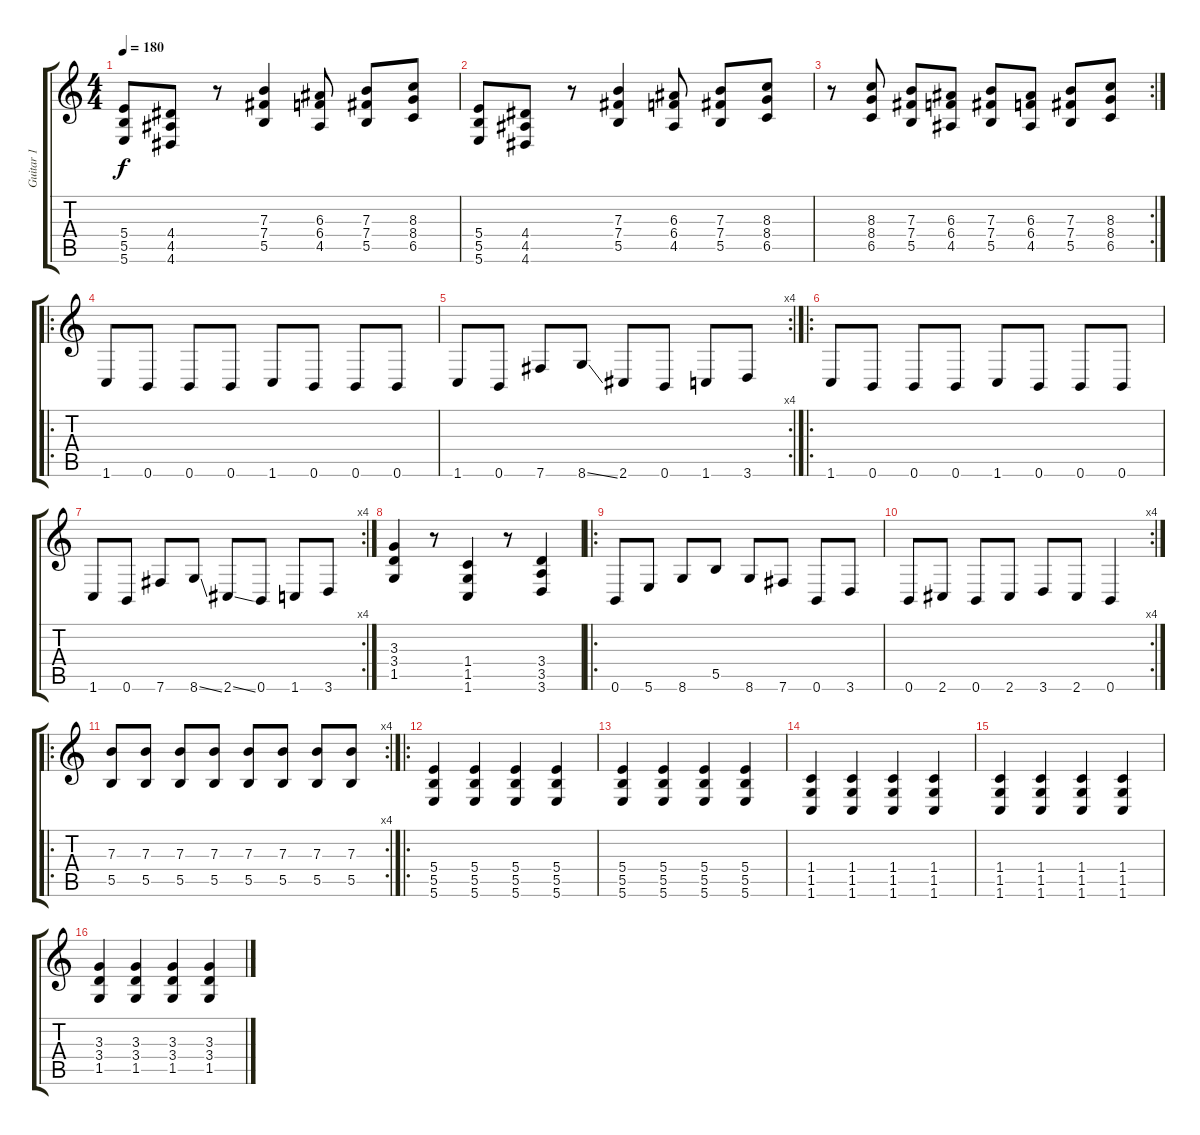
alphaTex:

\track ("Guitar 1" "Guitar 1") {instrument acousticguitarsteel}
\staff {score tabs}
\tuning (Db4 Ab3 E3 B2 Gb2 B1) {hide}
\ts (4 4)
\tempo 180
\clef g2
\ks c
(5.4 5.5 5.6).8{dy f} (4.4 4.5 4.6).8 r.8 (7.3 7.4 5.5).4 (6.3 6.4 4.5).8 (7.3 7.4 5.5).8 (8.3 8.4 6.5).8 |
(5.4 5.5 5.6).8 (4.4 4.5 4.6).8 r.8 (7.3 7.4 5.5).4 (6.3 6.4 4.5).8 (7.3 7.4 5.5).8 (8.3 8.4 6.5).8 |
\rc 2
r.8 (8.3 8.4 6.5).8 (7.3 7.4 5.5).8 (6.3 6.4 4.5).8 (7.3 7.4 5.5).8 (6.3 6.4 4.5).8 (7.3 7.4 5.5).8 (8.3 8.4 6.5).8 |
\ro
1.6.8 0.6.8 0.6.8 0.6.8 1.6.8 0.6.8 0.6.8 0.6.8 |
\rc 4
1.6.8 0.6.8 7.6.8 8.6{ss}.8 2.6.8 0.6.8 1.6.8 3.6.8 |
\ro
1.6.8 0.6.8 0.6.8 0.6.8 1.6.8 0.6.8 0.6.8 0.6.8 |
\rc 4
1.6.8 0.6.8 7.6.8 8.6{ss}.8 2.6{ss}.8 0.6.8 1.6.8 3.6.8 |
(3.3 3.4 1.5).4 r.8 (1.4 1.5 1.6).4 r.8 (3.4 3.5 3.6).4 |
\ro
0.6.8 5.6.8 8.6.8 5.5.8 8.6.8 7.6.8 0.6.8 3.6.8 |
\rc 4
0.6.8 2.6.8 0.6.8 2.6.8 3.6.8 2.6.8 0.6.4 |
\ro
\rc 4
(7.3 5.5).8 (7.3 5.5).8 (7.3 5.5).8 (7.3 5.5).8 (7.3 5.5).8 (7.3 5.5).8 (7.3 5.5).8 (7.3 5.5).8 |
\ro
(5.4 5.5 5.6).4 (5.4 5.5 5.6).4 (5.4 5.5 5.6).4 (5.4 5.5 5.6).4 |
(5.4 5.5 5.6).4 (5.4 5.5 5.6).4 (5.4 5.5 5.6).4 (5.4 5.5 5.6).4 |
(1.4 1.5 1.6).4 (1.4 1.5 1.6).4 (1.4 1.5 1.6).4 (1.4 1.5 1.6).4 |
(1.4 1.5 1.6).4 (1.4 1.5 1.6).4 (1.4 1.5 1.6).4 (1.4 1.5 1.6).4 |
(3.3 3.4 1.5).4 (3.3 3.4 1.5).4 (3.3 3.4 1.5).4 (3.3 3.4 1.5).4
